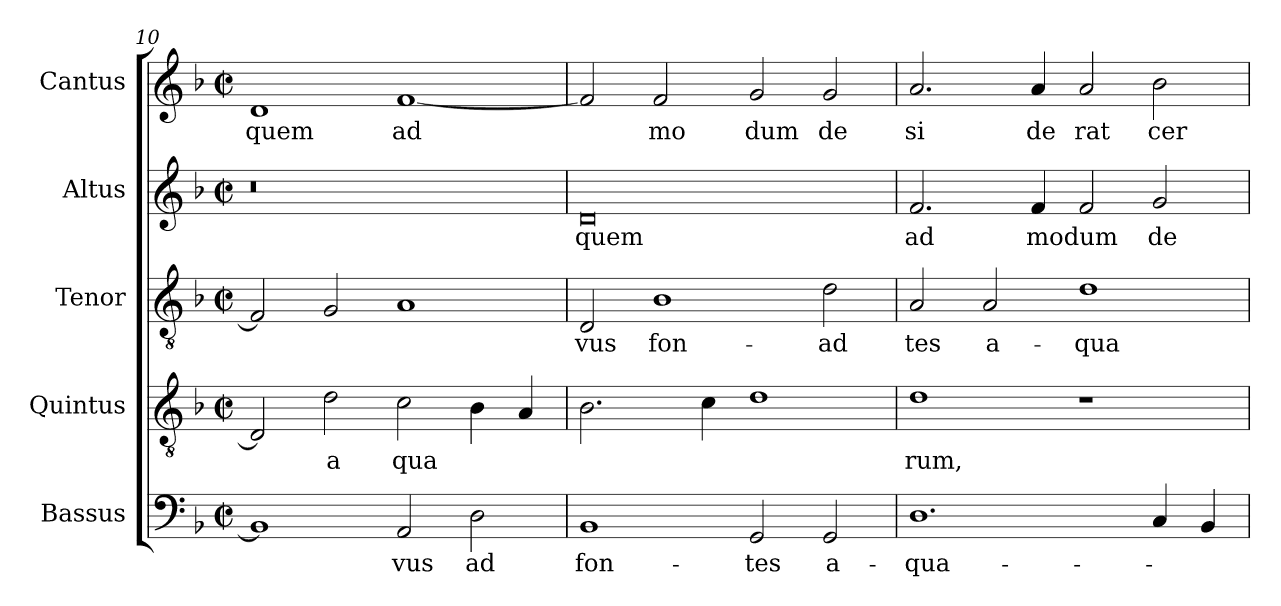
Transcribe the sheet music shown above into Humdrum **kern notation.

**kern	**text	**kern	**text	**kern	**text	**kern	**text	**kern	**text
*part5	*part5	*part4	*part4	*part3	*part3	*part2	*part2	*part1	*part1
*staff5	*staff5	*staff4	*staff4	*staff3	*staff3	*staff2	*staff2	*staff1	*staff1
*I"Bassus	*	*I"Quintus	*	*I"Tenor	*	*I"Altus	*	*I"Cantus	*
*clefF4	*	*clefGv2	*	*clefGv2	*	*clefG2	*	*clefG2	*
*k[b-]	*	*k[b-]	*	*k[b-]	*	*k[b-]	*	*k[b-]	*
*F:	*	*F:	*	*F:	*	*F:	*	*F:	*
*M2/2	*	*M2/2	*	*M2/2	*	*M2/2	*	*M2/2	*
*met(c|)	*	*met(c|)	*	*met(c|)	*	*met(c|)	*	*met(c|)	*
=10	=10	=10	=10	=10	=10	=10	=10	=10	=10
!	!	!	!	!	!	!	!	!	!LO:LY:b:cj
1BB-]	.	2D/]	.	2F/]	.	0r	.	1d	quem
!	!	!	!LO:LY:b:cj	!	!	!	!	!	!
.	.	2d\	a	2G/	.	.	.	.	.
!	!LO:LY:b:cj	!	!LO:LY:b	!	!	!	!	!	!LO:LY:b:cj
2AA/	-vus	2c\	qua	1A	.	.	.	[<1f	ad
!	!LO:LY:b:cj	!	!	!	!	!	!	!	!
2D\	ad	4B-\	.	.	.	.	.	.	.
.	.	4A/	.	.	.	.	.	.	.
=11	=11	=11	=11	=11	=11	=11	=11	=11	=11
!	!LO:LY:b:cj	!	!	!	!LO:LY:b:cj	!	!LO:LY:b:cj	!	!
1BB-	fon-	2.B-\	.	2D/	-vus	0d	quem	2f/]	.
!	!	!	!	!	!LO:LY:b:cj	!	!	!	!LO:LY:b:cj
.	.	.	.	1B-	fon-	.	.	2f/	mo
.	.	4c\	.	.	.	.	.	.	.
!	!LO:LY:b:cj	!	!	!	!	!	!	!	!LO:LY:b:cj
2GG/	-tes	1d	.	.	.	.	.	2g/	dum
!	!LO:LY:b:cj	!	!	!	!LO:LY:b:cj	!	!	!	!LO:LY:b:cj
2GG/	a-	.	.	2d\	ad	.	.	2g/	de
=12	=12	=12	=12	=12	=12	=12	=12	=12	=12
!	!LO:LY:b	!	!LO:LY:b:cj	!	!LO:LY:b:cj	!	!LO:LY:b:cj	!	!LO:LY:b:cj
1.D	-qua-	1d	rum,	2A/	-tes	2.f/	ad	2.a/	si
!	!	!	!	!	!LO:LY:b:cj	!	!	!	!
.	.	.	.	2A/	a-	.	.	.	.
!	!	!	!	!	!	!	!LO:LY:b	!	!LO:LY:b:cj
.	.	.	.	.	.	4f/	modum	4a/	de
!	!	!	!	!	!LO:LY:b	!	!	!	!LO:LY:b:cj
.	.	1r	.	1d	-qua-	2f/	.	2a/	rat
!	!	!	!	!	!	!	!LO:LY:b:cj	!	!LO:LY:b:cj
4C/	.	.	.	.	.	2g/	de	2b-\	cer
4BB-/	.	.	.	.	.	.	.	.	.
=	=	=	=	=	=	=	=	=	=
*-	*-	*-	*-	*-	*-	*-	*-	*-	*-
